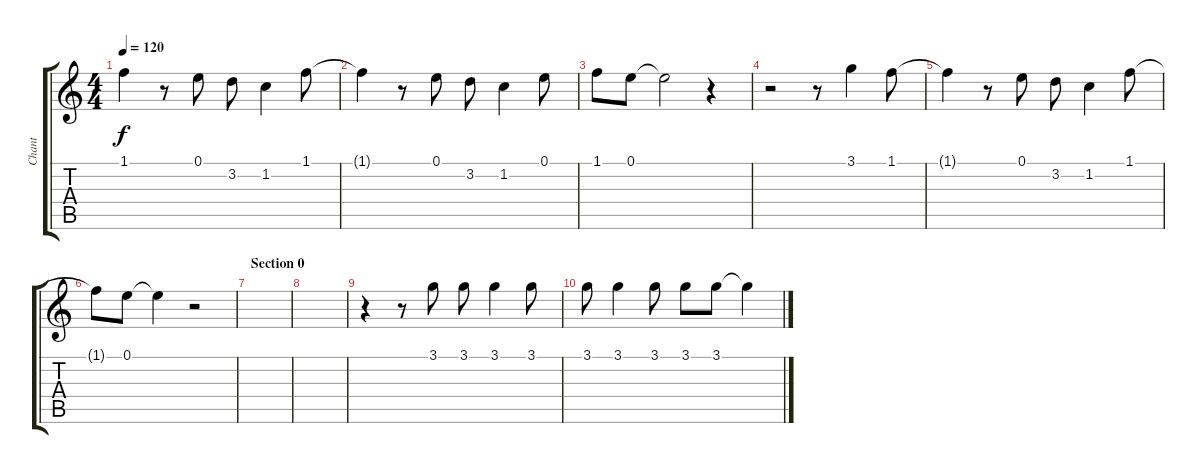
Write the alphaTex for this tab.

\track ("Chant" "Chant") {instrument distortionguitar}
\staff {score tabs}
\tuning (E4 B3 G3 D3 A2 E2) {hide}
\ts (4 4)
\tempo 120
\clef g2
\ks c
1.1{t}.4{dy f} r.8 0.1.8 3.2.8 1.2.4 1.1.8 |
1.1{t}.4 r.8 0.1.8 3.2.8 1.2.4 0.1.8 |
1.1.8 0.1.8 0.1{t}.2 r.4 |
r.2 r.8 3.1.4 1.1.8 |
1.1{t}.4 r.8 0.1.8 3.2.8 1.2.4 1.1.8 |
1.1{t}.8 0.1.8 0.1{t}.4 r.2 |
\section ("" "Section 0")
|
|
r.4 r.8 3.1.8 3.1.8 3.1.4 3.1.8 |
3.1.8 3.1.4 3.1.8 3.1.8 3.1.8 3.1{t}.4
